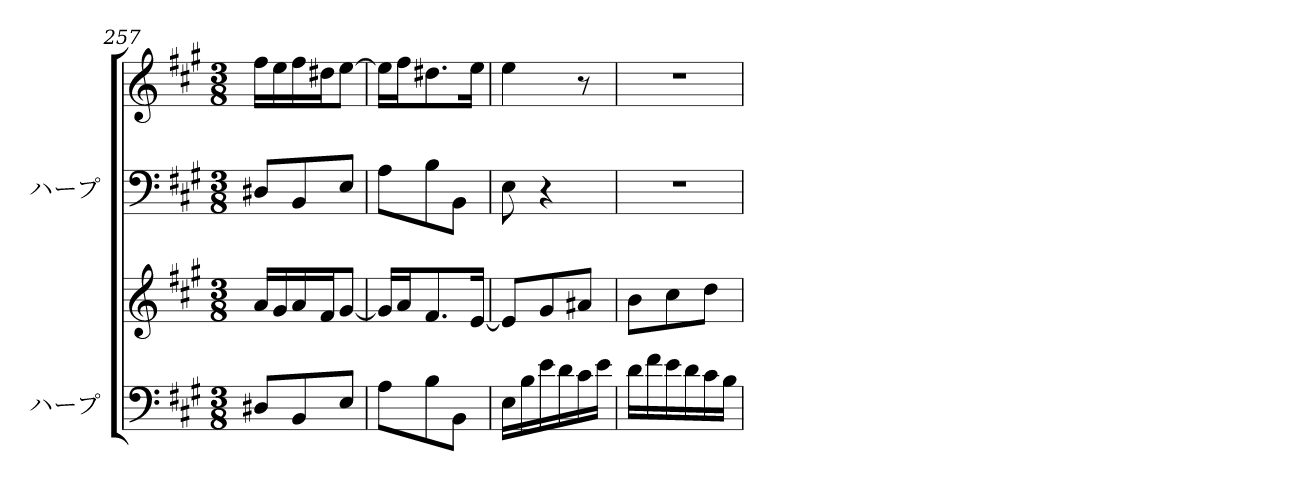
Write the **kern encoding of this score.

**kern	**kern	**kern	**kern
*part2	*part2	*part1	*part1
*staff4	*staff3	*staff2	*staff1
*I"ハープ	*	*I"ハープ	*
*clefF4	*clefG2	*clefF4	*clefG2
*k[f#c#g#]	*k[f#c#g#]	*k[f#c#g#]	*k[f#c#g#]
*M3/8	*M3/8	*M3/8	*M3/8
=257	=257	=257	=257
8D#X/L	16a/LL	8D#X/L	16ff#\LL
.	16g#/	.	16ee\
8BB/	16a/	8BB/	16ff#\
.	16f#/J	.	16dd#X\J
8E/J	[8g#/J	8E/J	[8ee\J
!!LO:LB:g=z
=258	=258	=258	=258
8A\L	16g#/LL]	8A\L	16ee\LL]
.	16a/J	.	16ff#\J
8B\	8.f#/	8B\	8.dd#X\
8BB\J	.	8BB\J	.
.	[16e/Jk	.	16ee\Jk
=259	=259	=259	=259
16E\LL	8e/L]	8E\	4ee\
16B\	.	.	.
16e\	8g#/	4r	.
16d\	.	.	.
16c#\	8a#X/J	.	8r
16e\JJ	.	.	.
=260	=260	=260	=260
16d\LL	8b\L	4.r	4.r
16f#\	.	.	.
16e\	8cc#\	.	.
16d\	.	.	.
16c#\	8dd\J	.	.
16B\JJ	.	.	.
=	=	=	=
*-	*-	*-	*-
